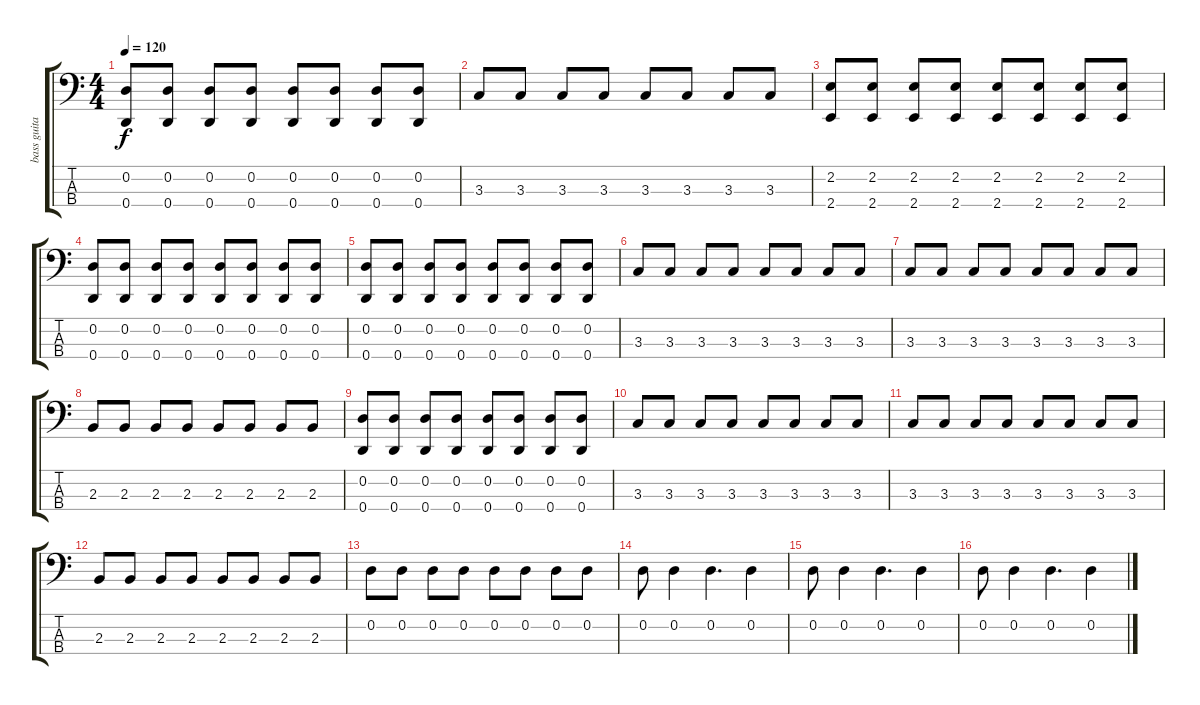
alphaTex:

\track ("bass guitar" "bass guita") {instrument electricbasspick}
\staff {score tabs}
\tuning (G2 D2 A1 D1) {hide}
\ts (4 4)
\tempo 120
\clef f4
\ks c
(0.2 0.4).8{dy f} (0.2 0.4).8 (0.2 0.4).8 (0.2 0.4).8 (0.2 0.4).8 (0.2 0.4).8 (0.2 0.4).8 (0.2 0.4).8 |
3.3.8 3.3.8 3.3.8 3.3.8 3.3.8 3.3.8 3.3.8 3.3.8 |
(2.2 2.4).8 (2.2 2.4).8 (2.2 2.4).8 (2.2 2.4).8 (2.2 2.4).8 (2.2 2.4).8 (2.2 2.4).8 (2.2 2.4).8 |
(0.2 0.4).8 (0.2 0.4).8 (0.2 0.4).8 (0.2 0.4).8 (0.2 0.4).8 (0.2 0.4).8 (0.2 0.4).8 (0.2 0.4).8 |
(0.2 0.4).8 (0.2 0.4).8 (0.2 0.4).8 (0.2 0.4).8 (0.2 0.4).8 (0.2 0.4).8 (0.2 0.4).8 (0.2 0.4).8 |
3.3.8 3.3.8 3.3.8 3.3.8 3.3.8 3.3.8 3.3.8 3.3.8 |
3.3.8 3.3.8 3.3.8 3.3.8 3.3.8 3.3.8 3.3.8 3.3.8 |
2.3.8 2.3.8 2.3.8 2.3.8 2.3.8 2.3.8 2.3.8 2.3.8 |
(0.2 0.4).8 (0.2 0.4).8 (0.2 0.4).8 (0.2 0.4).8 (0.2 0.4).8 (0.2 0.4).8 (0.2 0.4).8 (0.2 0.4).8 |
3.3.8 3.3.8 3.3.8 3.3.8 3.3.8 3.3.8 3.3.8 3.3.8 |
3.3.8 3.3.8 3.3.8 3.3.8 3.3.8 3.3.8 3.3.8 3.3.8 |
2.3.8 2.3.8 2.3.8 2.3.8 2.3.8 2.3.8 2.3.8 2.3.8 |
0.2.8 0.2.8 0.2.8 0.2.8 0.2.8 0.2.8 0.2.8 0.2.8 |
0.2.8 0.2.4 0.2.4{d} 0.2.4 |
0.2.8 0.2.4 0.2.4{d} 0.2.4 |
0.2.8 0.2.4 0.2.4{d} 0.2.4
